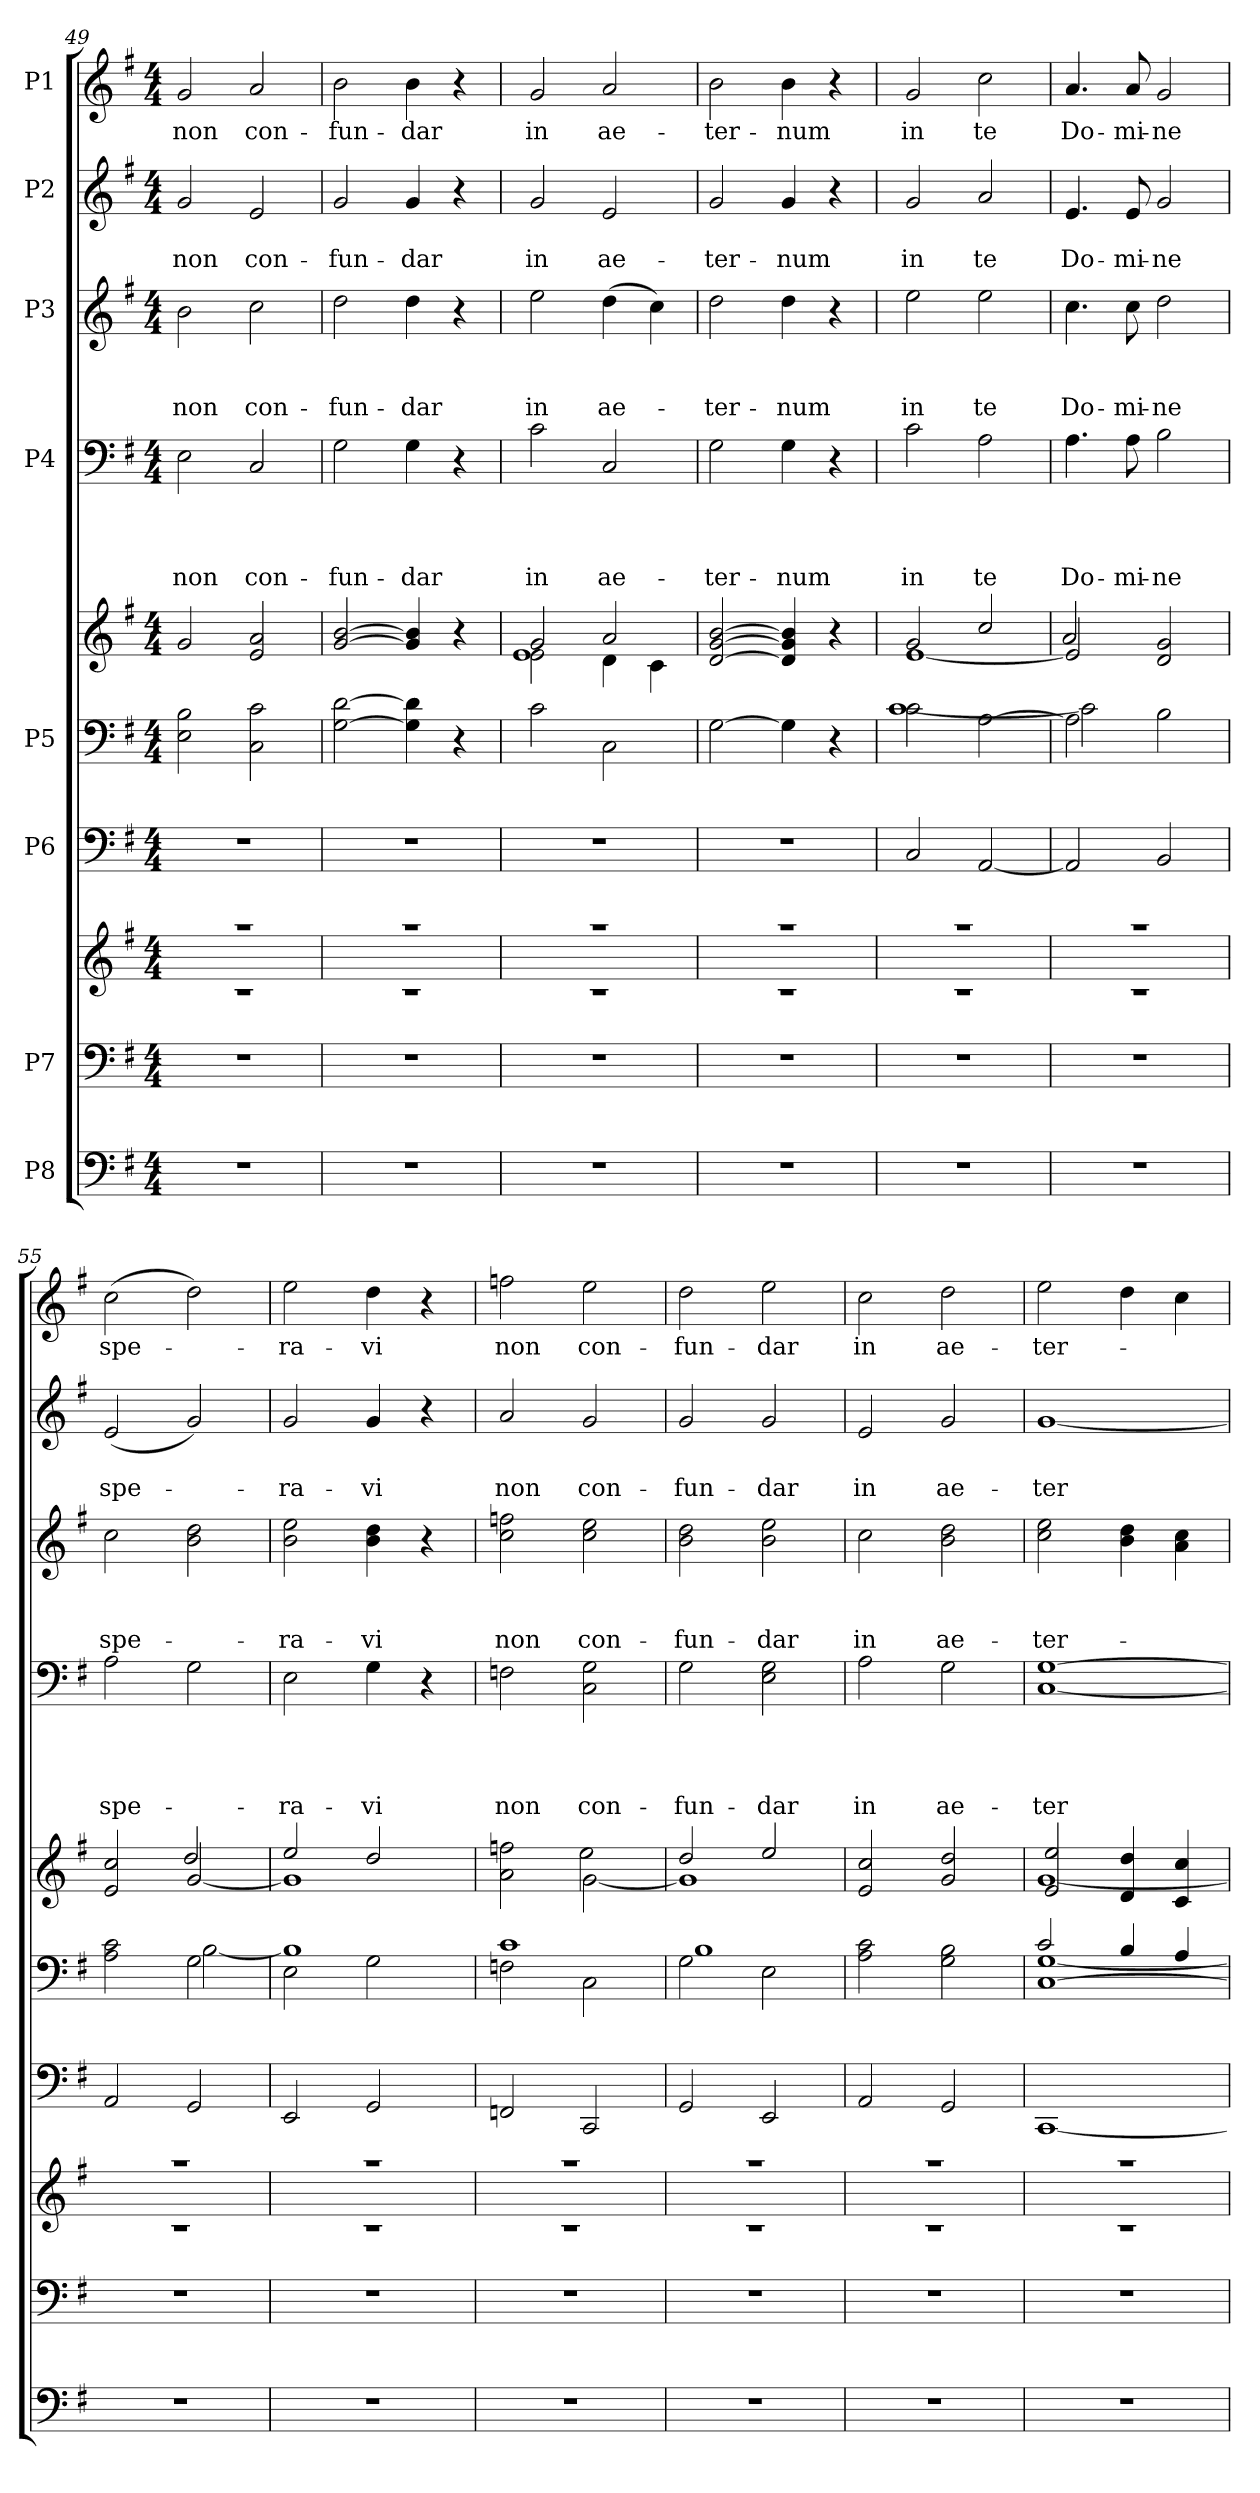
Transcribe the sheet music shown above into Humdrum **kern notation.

**kern	**kern	**kern	**kern	**kern	**kern	**kern	**text	**text	**text	**text	**kern	**text	**text	**text	**kern	**text	**text	**kern	**text
*part8	*part7	*part7	*part6	*part5	*part5	*part4	*part4	*part4	*part4	*part4	*part3	*part3	*part3	*part3	*part2	*part2	*part2	*part1	*part1
*staff10	*staff9	*staff8	*staff7	*staff6	*staff5	*staff4	*staff4	*staff4	*staff4	*staff4	*staff3	*staff3	*staff3	*staff3	*staff2	*staff2	*staff2	*staff1	*staff1
*I"P8	*I"P7	*	*I"P6	*I"P5	*	*I"P4	*	*	*	*	*I"P3	*	*	*	*I"P2	*	*	*I"P1	*
!!LO:PB:g=z
*clefF4	*clefF4	*clefG2	*clefF4	*clefF4	*clefG2	*clefF4	*	*	*	*	*clefG2	*	*	*	*clefG2	*	*	*clefG2	*
*	*	*	*	*	*	*	*	*	*	*	*ITrd7c12	*	*	*	*	*	*	*	*
*k[f#]	*k[f#]	*k[f#]	*k[f#]	*k[f#]	*k[f#]	*k[f#]	*	*	*	*	*k[f#]	*	*	*	*k[f#]	*	*	*k[f#]	*
*G:	*G:	*G:	*G:	*G:	*G:	*G:	*	*	*	*	*G:	*	*	*	*G:	*	*	*G:	*
*M4/4	*M4/4	*M4/4	*M4/4	*M4/4	*M4/4	*M4/4	*	*	*	*	*M4/4	*	*	*	*M4/4	*	*	*M4/4	*
=49	=49	=49	=49	=49	=49	=49	=49	=49	=49	=49	=49	=49	=49	=49	=49	=49	=49	=49	=49
*	*	*^	*	*^	*^	*	*	*	*	*	*	*	*	*	*	*	*	*	*
*	*	*	*	*	*	*^	*	*^	*	*	*	*	*	*	*	*	*	*	*	*	*	*
!	!	!	!	!	!	!	!	!	!	!	!	!	!	!	!LO:LY:b	!	!	!	!LO:LY:b	!	!	!LO:LY:b	!	!LO:LY:b
1r	1r	1raa	1rc	1r	2E\ 2B\	1ryy	1ryy	1ryy	1ryy	2g/	2E\	.	.	.	non	2B\	.	.	non	2g/	.	non	2g/	non
!	!	!	!	!	!	!	!	!	!	!	!	!	!	!	!LO:LY:b	!	!	!	!LO:LY:b	!	!	!LO:LY:b	!	!LO:LY:b
.	.	.	.	.	2C\ 2c\	.	.	.	.	2e/ 2a/	2C/	.	.	.	con-	2c\	.	.	con-	2e/	.	con-	2a/	con-
=50	=50	=50	=50	=50	=50	=50	=50	=50	=50	=50	=50	=50	=50	=50	=50	=50	=50	=50	=50	=50	=50	=50	=50	=50
!	!	!	!	!	!	!	!	!	!	!	!	!	!	!	!LO:LY:b	!	!	!	!LO:LY:b	!	!	!LO:LY:b	!	!LO:LY:b
1r	1r	1raa	1rc	1r	[<2G\ [>2d\	1ryy	1ryy	1ryy	1ryy	[<2g/ [>2b/	2G\	.	.	.	-fun-	2d\	.	.	-fun-	2g/	.	-fun-	2b\	-fun-
!	!	!	!	!	!	!	!	!	!	!	!	!	!	!	!LO:LY:b	!	!	!	!LO:LY:b	!	!	!LO:LY:b	!	!LO:LY:b
.	.	.	.	.	4G\] 4d\]	.	.	.	.	4g/] 4b/]	4G\	.	.	.	-dar	4d\	.	.	-dar	4g/	.	-dar	4b\	-dar
.	.	.	.	.	4r	.	.	.	.	4r	4r	.	.	.	.	4r	.	.	.	4r	.	.	4r	.
=51	=51	=51	=51	=51	=51	=51	=51	=51	=51	=51	=51	=51	=51	=51	=51	=51	=51	=51	=51	=51	=51	=51	=51	=51
!	!	!	!	!	!	!	!	!	!	!	!	!	!	!	!LO:LY:b	!	!	!	!LO:LY:b	!	!	!LO:LY:b	!	!LO:LY:b
1r	1r	1raa	1rc	1r	2c\	1ryy	1ryy	2e\	1e	2g/	2c\	.	.	.	in	2e\	.	.	in	2g/	.	in	2g/	in
!	!	!	!	!	!	!	!	!	!	!	!	!	!	!	!LO:LY:b	!	!	!	!LO:LY:b	!	!	!LO:LY:b	!	!LO:LY:b
.	.	.	.	.	2C\	.	.	2a/	.	4d\	2C/	.	.	.	ae-	(>4d\	.	.	ae-	2e/	.	ae-	2a/	ae-
.	.	.	.	.	.	.	.	.	.	4c\	.	.	.	.	.	4c\)	.	.	.	.	.	.	.	.
=52	=52	=52	=52	=52	=52	=52	=52	=52	=52	=52	=52	=52	=52	=52	=52	=52	=52	=52	=52	=52	=52	=52	=52	=52
!	!	!	!	!	!	!	!	!	!	!	!	!	!	!	!LO:LY:b	!	!	!	!LO:LY:b	!	!	!LO:LY:b	!	!LO:LY:b
1r	1r	1raa	1rc	1r	[>2G\	1ryy	1ryy	1ryy	1ryy	[<2d/ [<2g/ [>2b/	2G\	.	.	.	-ter-	2d\	.	.	-ter-	2g/	.	-ter-	2b\	-ter-
!	!	!	!	!	!	!	!	!	!	!	!	!	!	!	!LO:LY:b	!	!	!	!LO:LY:b	!	!	!LO:LY:b	!	!LO:LY:b
.	.	.	.	.	4G\]	.	.	.	.	4d/] 4g/] 4b/]	4G\	.	.	.	-num	4d\	.	.	-num	4g/	.	-num	4b\	-num
.	.	.	.	.	4r	.	.	.	.	4r	4r	.	.	.	.	4r	.	.	.	4r	.	.	4r	.
=53	=53	=53	=53	=53	=53	=53	=53	=53	=53	=53	=53	=53	=53	=53	=53	=53	=53	=53	=53	=53	=53	=53	=53	=53
!	!	!	!	!	!	!	!	!	!	!	!	!	!	!	!LO:LY:b	!	!	!	!LO:LY:b	!	!	!LO:LY:b	!	!LO:LY:b
1r	1r	1raa	1rc	2C/	2c\	[>1c	1ryy	1ryy	[<1e	2g/	2c\	.	.	.	in	2e\	.	.	in	2g/	.	in	2g/	in
!	!	!	!	!	!	!	!	!	!	!	!	!	!	!	!LO:LY:b	!	!	!	!LO:LY:b	!	!	!LO:LY:b	!	!LO:LY:b
.	.	.	.	[<2AA/	[<2A\	.	.	.	.	2cc/	2A\	.	.	.	te	2e\	.	.	te	2a/	.	te	2cc\	te
=54	=54	=54	=54	=54	=54	=54	=54	=54	=54	=54	=54	=54	=54	=54	=54	=54	=54	=54	=54	=54	=54	=54	=54	=54
!	!	!	!	!	!	!	!	!	!	!	!	!	!	!	!LO:LY:b	!	!	!	!LO:LY:b	!	!	!LO:LY:b	!	!LO:LY:b
1r	1r	1raa	1rc	2AA/]	2A\]	2c\]	1ryy	1ryy	2e/]	2a/	4.A\	.	.	.	Do-	4.c\	.	.	Do-	4.e/	.	Do-	4.a/	Do-
!	!	!	!	!	!	!	!	!	!	!	!	!	!	!	!LO:LY:b	!	!	!	!LO:LY:b	!	!	!LO:LY:b	!	!LO:LY:b
.	.	.	.	.	.	.	.	.	.	.	8A\	.	.	.	-mi-	8c\	.	.	-mi-	8e/	.	-mi-	8a/	-mi-
!	!	!	!	!	!	!	!	!	!	!	!	!	!	!	!LO:LY:b	!	!	!	!LO:LY:b	!	!	!LO:LY:b	!	!LO:LY:b
.	.	.	.	2BB/	2B\	2ryy	.	.	2ryy	2d/ 2g/	2B\	.	.	.	-ne	2d\	.	.	-ne	2g/	.	-ne	2g/	-ne
=55	=55	=55	=55	=55	=55	=55	=55	=55	=55	=55	=55	=55	=55	=55	=55	=55	=55	=55	=55	=55	=55	=55	=55	=55
!	!	!	!	!	!	!	!	!	!	!	!	!	!	!	!LO:LY:b	!	!	!	!LO:LY:b	!	!	!LO:LY:b	!	!LO:LY:b
1r	1r	1raa	1rc	2AA/	2A\ 2c\	2ryy	1ryy	1ryy	2ryy	2e/ 2cc/	2A\	.	.	.	spe-	2c\	.	.	spe-	(<2e/	.	spe-	(>2cc\	spe-
.	.	.	.	2GG/	2G\	[>2B\	.	.	[<2g/	2dd/	2G\	.	.	.	.	2B\ 2d\	.	.	.	2g/)	.	.	2dd\)	.
=56	=56	=56	=56	=56	=56	=56	=56	=56	=56	=56	=56	=56	=56	=56	=56	=56	=56	=56	=56	=56	=56	=56	=56	=56
!	!	!	!	!	!	!	!	!	!	!	!	!	!	!	!LO:LY:b	!	!	!	!LO:LY:b	!	!	!LO:LY:b	!	!LO:LY:b
1r	1r	1raa	1rc	2EE/	2E\	1B]	1ryy	1ryy	1g]	2ee/	2E\	.	.	.	-ra-	2B\ 2e\	.	.	-ra-	2g/	.	-ra-	2ee\	-ra-
!	!	!	!	!	!	!	!	!	!	!	!	!	!	!	!LO:LY:b	!	!	!	!LO:LY:b	!	!	!LO:LY:b	!	!LO:LY:b
.	.	.	.	2GG/	2G\	.	.	.	.	2dd/	4G\	.	.	.	-vi	4B\ 4d\	.	.	-vi	4g/	.	-vi	4dd\	-vi
.	.	.	.	.	.	.	.	.	.	.	4r	.	.	.	.	4r	.	.	.	4r	.	.	4r	.
=57	=57	=57	=57	=57	=57	=57	=57	=57	=57	=57	=57	=57	=57	=57	=57	=57	=57	=57	=57	=57	=57	=57	=57	=57
!	!	!	!	!	!	!	!	!	!	!	!	!	!	!	!LO:LY:b	!	!	!	!LO:LY:b	!	!	!LO:LY:b	!	!LO:LY:b
1r	1r	1raa	1rc	2FFn/	2Fn\	1c	1ryy	1ryy	2ryy	2a\ 2ffn\	2Fn\	.	.	.	non	2c\ 2fn\	.	.	non	2a/	.	non	2ffn\	non
!	!	!	!	!	!	!	!	!	!	!	!	!	!	!	!LO:LY:b	!	!	!	!LO:LY:b	!	!	!LO:LY:b	!	!LO:LY:b
.	.	.	.	2CC/	2C\	.	.	.	[>2g\	2ee\	2C\ 2G\	.	.	.	con-	2c\ 2e\	.	.	con-	2g/	.	con-	2ee\	con-
=58	=58	=58	=58	=58	=58	=58	=58	=58	=58	=58	=58	=58	=58	=58	=58	=58	=58	=58	=58	=58	=58	=58	=58	=58
!	!	!	!	!	!	!	!	!	!	!	!	!	!	!	!LO:LY:b	!	!	!	!LO:LY:b	!	!	!LO:LY:b	!	!LO:LY:b
1r	1r	1raa	1rc	2GG/	2G\	1B	1ryy	1ryy	1g]	2dd/	2G\	.	.	.	-fun-	2B\ 2d\	.	.	-fun-	2g/	.	-fun-	2dd\	-fun-
!	!	!	!	!	!	!	!	!	!	!	!	!	!	!	!LO:LY:b	!	!	!	!LO:LY:b	!	!	!LO:LY:b	!	!LO:LY:b
.	.	.	.	2EE/	2E\	.	.	.	.	2ee/	2E\ 2G\	.	.	.	-dar	2B\ 2e\	.	.	-dar	2g/	.	-dar	2ee\	-dar
!!LO:PB:g=z
=59	=59	=59	=59	=59	=59	=59	=59	=59	=59	=59	=59	=59	=59	=59	=59	=59	=59	=59	=59	=59	=59	=59	=59	=59
!	!	!	!	!	!	!	!	!	!	!	!	!	!	!	!LO:LY:b	!	!	!	!LO:LY:b	!	!	!LO:LY:b	!	!LO:LY:b
1r	1r	1raa	1rc	2AA/	2A\ 2c\	1ryy	1ryy	1ryy	1ryy	2e/ 2cc/	2A\	.	.	.	in	2c\	.	.	in	2e/	.	in	2cc\	in
!	!	!	!	!	!	!	!	!	!	!	!	!	!	!	!LO:LY:b	!	!	!	!LO:LY:b	!	!	!LO:LY:b	!	!LO:LY:b
.	.	.	.	2GG/	2G\ 2B\	.	.	.	.	2g/ 2dd/	2G\	.	.	.	ae-	2B\ 2d\	.	.	ae-	2g/	.	ae-	2dd\	ae-
=60	=60	=60	=60	=60	=60	=60	=60	=60	=60	=60	=60	=60	=60	=60	=60	=60	=60	=60	=60	=60	=60	=60	=60	=60
!	!	!	!	!	!	!	!	!	!	!	!	!	!	!	!LO:LY:b	!	!	!	!LO:LY:b	!	!	!LO:LY:b	!	!LO:LY:b
1r	1r	1raa	1rc	[<1CC	2c/	[<1G	[<1C	1ryy	[>1g	2e/ 2ee/	[<1C [>1G	.	.	.	-ter-	2c\ 2e\	.	.	-ter-	[<1g	.	-ter-	2ee\	-ter-
.	.	.	.	.	4B/	.	.	.	.	4d/ 4dd/	.	.	.	.	.	4B\ 4d\	.	.	.	.	.	.	4dd\	.
.	.	.	.	.	4A/	.	.	.	.	4c/ 4cc/	.	.	.	.	.	4A\ 4c\	.	.	.	.	.	.	4cc\	.
*	*	*	*	*	*v	*v	*v	*	*	*	*	*	*	*	*	*	*	*	*	*	*	*	*	*
*	*	*v	*v	*	*	*v	*v	*v	*	*	*	*	*	*	*	*	*	*	*	*	*	*
=	=	=	=	=	=	=	=	=	=	=	=	=	=	=	=	=	=	=	=
*-	*-	*-	*-	*-	*-	*-	*-	*-	*-	*-	*-	*-	*-	*-	*-	*-	*-	*-	*-
